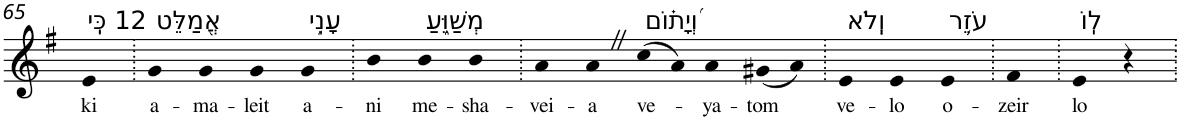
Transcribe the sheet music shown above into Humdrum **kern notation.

**kern	**text
*part1	*part1
*staff1	*staff1
*I"Piano	*
*I'Pno	*
!!LO:PB:g=z
*clefG2	*
*k[f#]	*
*G:	*
=65	=65
!LO:TX:a:t=12 כִּֽי	!
!	!LO:LY:b
4e	ki
=66.	=66.
!LO:TX:a:t=אֲ֭מַלֵּט	!
!	!LO:LY:b
4g	a-
!	!LO:LY:b
4g	-ma-
!	!LO:LY:b
4g	-leit
!LO:TX:a:t=עָנִ֣י	!
!	!LO:LY:b
4g	a-
=67.	=67.
!	!LO:LY:b
4b	-ni
!LO:TX:a:t=מְשַׁוֵּ֑עַ	!
!	!LO:LY:b
4b	me-
!	!LO:LY:b
4b	-sha-
=68.	=68.
!	!LO:LY:b
4a	-vei-
!	!LO:LY:b
4aZ	-a
!LO:TX:a:t=וְ֝יָת֗וֹם	!
!	!LO:LY:b
(8cc	ve-
8a)	.
!	!LO:LY:b
4a	-ya-
!	!LO:LY:b
(8g#X	-tom
8a)	.
=69.	=69.
!LO:TX:a:t=וְֽלֹא	!
!	!LO:LY:b
4e	ve-
!	!LO:LY:b
4e	-lo
!LO:TX:a:t=עֹזֵ֥ר	!
!	!LO:LY:b
4e	o-
=70.	=70.
!	!LO:LY:b
4f#	-zeir
=71.	=71.
!LO:TX:a:t=לֽוֹ	!
!	!LO:LY:b
4e	lo
4r	.
=.	=.
*-	*-
